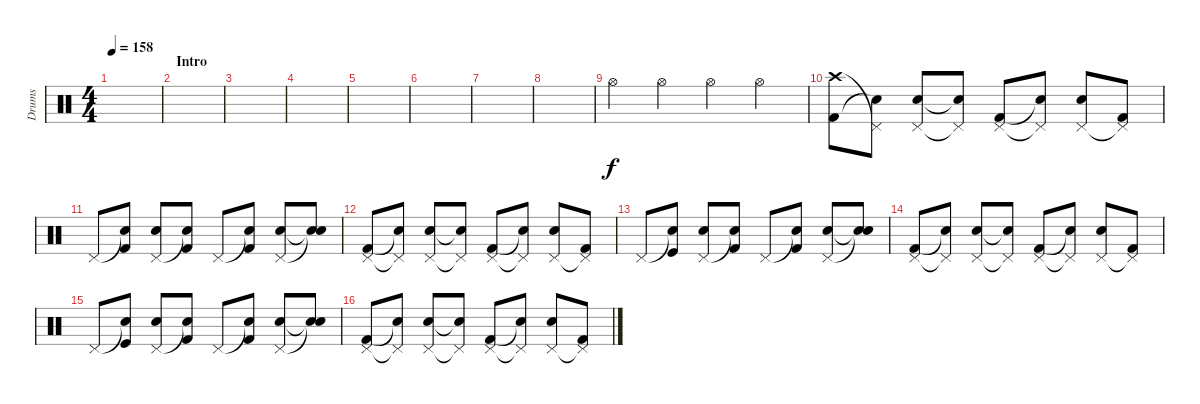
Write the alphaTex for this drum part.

\track ("Drums" "Drums") {instrument percussion}
\staff {score}
\articulation defaults
\ts (4 4)
\tempo 158
\clef neutral
\ks c
|
\section ("" "Intro")
|
|
|
|
|
|
|
"Hi-Hat (open)".4 "Hi-Hat (open)".4 "Hi-Hat (open)".4 "Hi-Hat (open)".4 |
("Crash high (hit)" "Kick (hit) 2").8 ("Pedal Hi-Hat (hit)"{t} "Electric Snare (hit)"{t}).8 ("Pedal Hi-Hat (hit)" "Electric Snare (hit)").8 ("Pedal Hi-Hat (hit)"{t} "Snare (hit)"{t}).8 ("Pedal Hi-Hat (hit)" "Kick (hit) 2").8 ("Pedal Hi-Hat (hit)"{t} "Electric Snare (hit)"{t}).8 ("Pedal Hi-Hat (hit)" "Electric Snare (hit)").8 ("Pedal Hi-Hat (hit)"{t} "Kick (hit) 2").8 |
"Pedal Hi-Hat (hit)".8 ("Snare (hit)"{t} "Kick (hit) 2").8 ("Pedal Hi-Hat (hit)" "Electric Snare (hit)").8 ("Snare (hit)"{t} "Kick (hit) 2").8 "Pedal Hi-Hat (hit)".8 ("Snare (hit)"{t} "Kick (hit) 2").8 ("Pedal Hi-Hat (hit)" "Electric Snare (hit)").8 ("Snare (hit)"{t} "Snare (hit)"{t}).8 |
("Pedal Hi-Hat (hit)" "Kick (hit) 2").8 ("Pedal Hi-Hat (hit)"{t} "Electric Snare (hit)"{t}).8 ("Pedal Hi-Hat (hit)" "Electric Snare (hit)").8 ("Pedal Hi-Hat (hit)"{t} "Snare (hit)"{t}).8 ("Pedal Hi-Hat (hit)" "Kick (hit) 2").8 ("Pedal Hi-Hat (hit)"{t} "Electric Snare (hit)"{t}).8 ("Pedal Hi-Hat (hit)" "Electric Snare (hit)").8 ("Pedal Hi-Hat (hit)"{t} "Kick (hit) 2").8 |
"Pedal Hi-Hat (hit)".8 ("Snare (hit)"{t} "Kick (hit)").8 ("Pedal Hi-Hat (hit)" "Electric Snare (hit)").8 ("Snare (hit)"{t} "Kick (hit) 2").8 "Pedal Hi-Hat (hit)".8 ("Snare (hit)"{t} "Kick (hit) 2").8 ("Pedal Hi-Hat (hit)" "Electric Snare (hit)").8 ("Snare (hit)"{t} "Snare (hit)"{t}).8 |
("Pedal Hi-Hat (hit)" "Kick (hit) 2").8 ("Pedal Hi-Hat (hit)"{t} "Snare (hit)"{t}).8 ("Pedal Hi-Hat (hit)" "Electric Snare (hit)").8 ("Pedal Hi-Hat (hit)"{t} "Snare (hit)"{t}).8 ("Pedal Hi-Hat (hit)" "Kick (hit) 2").8 ("Pedal Hi-Hat (hit)"{t} "Electric Snare (hit)"{t}).8 ("Pedal Hi-Hat (hit)" "Electric Snare (hit)").8 ("Pedal Hi-Hat (hit)"{t} "Kick (hit) 2").8 |
"Pedal Hi-Hat (hit)".8 ("Snare (hit)"{t} "Kick (hit)").8 ("Pedal Hi-Hat (hit)" "Electric Snare (hit)").8 ("Snare (hit)"{t} "Kick (hit) 2").8 "Pedal Hi-Hat (hit)".8 ("Snare (hit)"{t} "Kick (hit) 2").8 ("Pedal Hi-Hat (hit)" "Electric Snare (hit)").8 ("Snare (hit)"{t} "Snare (hit)"{t}).8 |
("Pedal Hi-Hat (hit)" "Kick (hit) 2").8 ("Pedal Hi-Hat (hit)"{t} "Electric Snare (hit)"{t}).8 ("Pedal Hi-Hat (hit)" "Electric Snare (hit)").8 ("Pedal Hi-Hat (hit)"{t} "Snare (hit)"{t}).8 ("Pedal Hi-Hat (hit)" "Kick (hit) 2").8 ("Pedal Hi-Hat (hit)"{t} "Electric Snare (hit)"{t}).8 ("Pedal Hi-Hat (hit)" "Electric Snare (hit)").8 ("Pedal Hi-Hat (hit)"{t} "Kick (hit) 2").8
